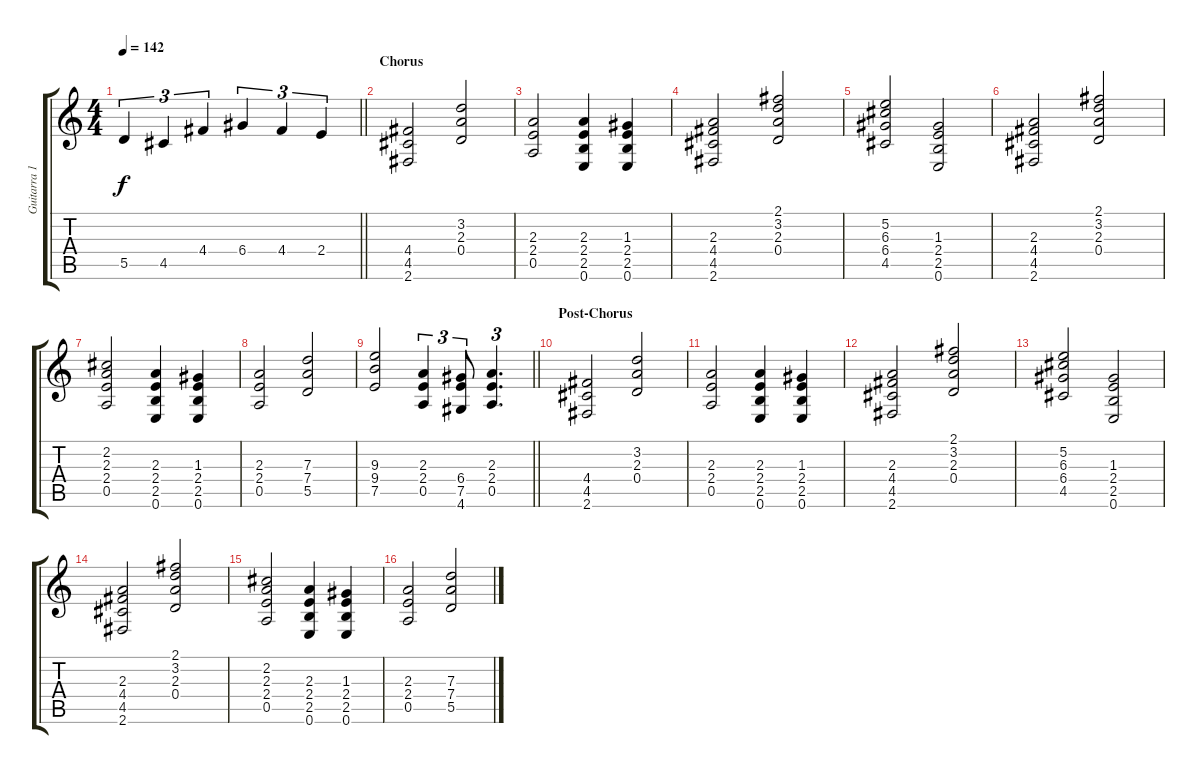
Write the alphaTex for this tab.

\track ("Guitarra 1" "Guitarra 1") {instrument distortionguitar}
\staff {score tabs}
\tuning (E4 B3 G3 D3 A2 E2) {hide}
\ts (4 4)
\tempo 142
\clef g2
\barLineRight lightlight
\ks c
5.5.4{tu (3 2) dy f} 4.5.4{tu (3 2)} 4.4.4{tu (3 2)} 6.4.4{tu (3 2)} 4.4.4{tu (3 2)} 2.4.4{tu (3 2)} |
\section ("" "Chorus")
(4.4 4.5 2.6).2 (3.2 2.3 0.4).2 |
(2.3 2.4 0.5).2 (2.3 2.4 2.5 0.6).4 (1.3 2.4 2.5 0.6).4 |
(2.3 4.4 4.5 2.6).2 (2.1 3.2 2.3 0.4).2 |
(5.2 6.3 6.4 4.5).2 (1.3 2.4 2.5 0.6).2 |
(2.3 4.4 4.5 2.6).2 (2.1 3.2 2.3 0.4).2 |
(2.2 2.3 2.4 0.5).2 (2.3 2.4 2.5 0.6).4 (1.3 2.4 2.5 0.6).4 |
(2.3 2.4 0.5).2 (7.3 7.4 5.5).2 |
\barLineRight lightlight
(9.3 9.4 7.5).2 (2.3 2.4 0.5).4{tu (3 2)} (6.4 7.5 4.6).8{tu (3 2)} (2.3 2.4 0.5).4{d tu (3 2)} |
\section ("" "Post-Chorus")
(4.4 4.5 2.6).2 (3.2 2.3 0.4).2 |
(2.3 2.4 0.5).2 (2.3 2.4 2.5 0.6).4 (1.3 2.4 2.5 0.6).4 |
(2.3 4.4 4.5 2.6).2 (2.1 3.2 2.3 0.4).2 |
(5.2 6.3 6.4 4.5).2 (1.3 2.4 2.5 0.6).2 |
(2.3 4.4 4.5 2.6).2 (2.1 3.2 2.3 0.4).2 |
(2.2 2.3 2.4 0.5).2 (2.3 2.4 2.5 0.6).4 (1.3 2.4 2.5 0.6).4 |
(2.3 2.4 0.5).2 (7.3 7.4 5.5).2
